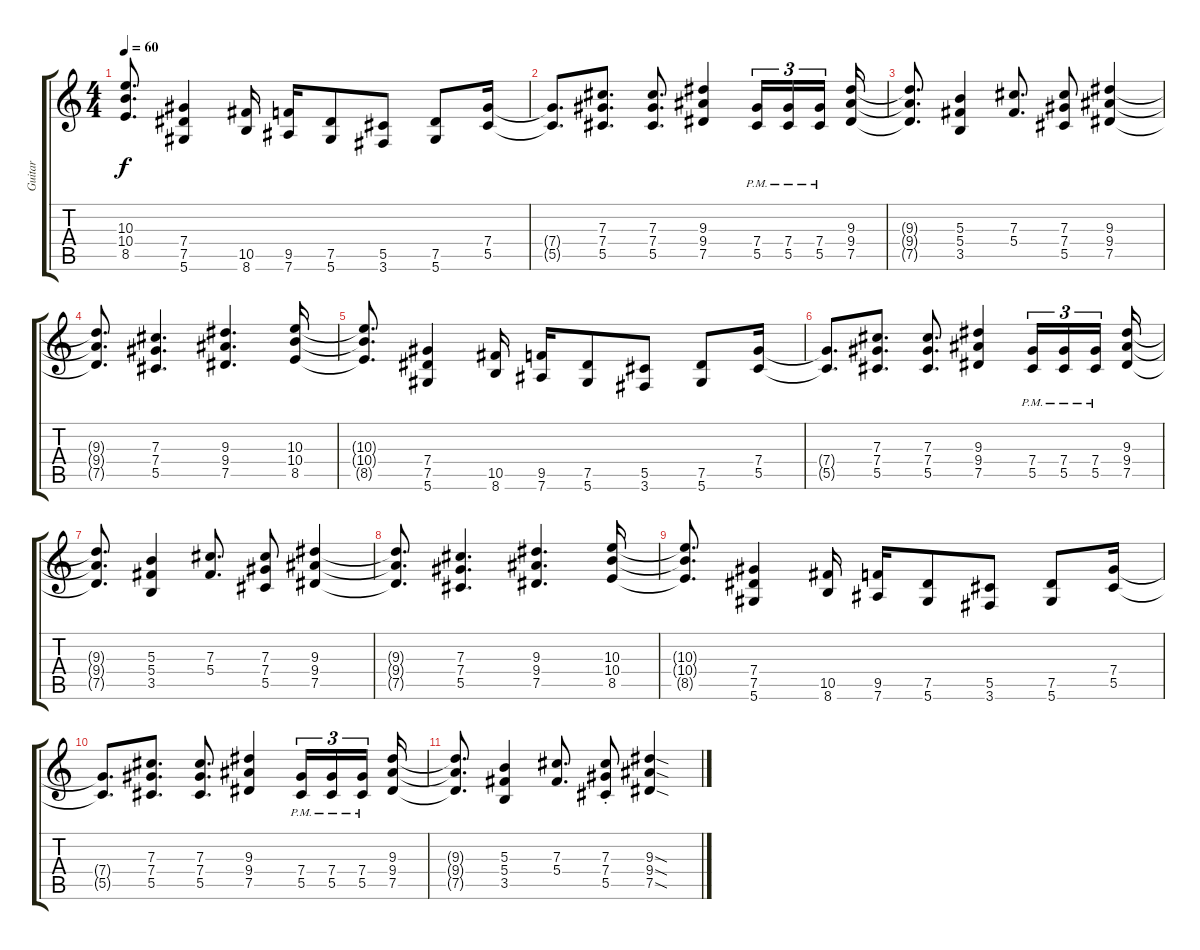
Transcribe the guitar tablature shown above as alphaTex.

\track ("Guitar" "Guitar") {instrument distortionguitar}
\staff {score tabs}
\tuning (Eb4 Bb3 Gb3 Db3 Ab2 Eb2) {hide}
\ts (4 4)
\tempo 60
\clef g2
\ks c
(10.3{t} 10.4{t} 8.5{t}).8{d dy f} (7.4 7.5 5.6).4 (10.5 8.6).16 (9.5 7.6).16 (7.5 5.6).8 (5.5 3.6).8 (7.5 5.6).8 (7.4 5.5).16 |
(7.4{t} 5.5{t}).8{d} (7.3 7.4 5.5).8{d} (7.3 7.4 5.5).8{d} (9.3 9.4 7.5).4 (7.4{pm} 5.5{pm}).16{tu (3 2)} (7.4{pm} 5.5{pm}).16{tu (3 2)} (7.4{pm} 5.5{pm}).16{tu (3 2) beam splitsecondary} (9.3 9.4 7.5).16 |
(9.3{t} 9.4{t} 7.5{t}).8{d} (5.3 5.4 3.5).4 (7.3 5.4).8{d} (7.3 7.4 5.5).8 (9.3 9.4 7.5).4 |
(9.3{t} 9.4{t} 7.5{t}).8{d} (7.3 7.4 5.5).4{d} (9.3 9.4 7.5).4{d} (10.3 10.4 8.5).16 |
(10.3{t} 10.4{t} 8.5{t}).8{d} (7.4 7.5 5.6).4 (10.5 8.6).16 (9.5 7.6).16 (7.5 5.6).8 (5.5 3.6).8 (7.5 5.6).8 (7.4 5.5).16 |
(7.4{t} 5.5{t}).8{d} (7.3 7.4 5.5).8{d} (7.3 7.4 5.5).8{d} (9.3 9.4 7.5).4 (7.4{pm} 5.5{pm}).16{tu (3 2)} (7.4{pm} 5.5{pm}).16{tu (3 2)} (7.4{pm} 5.5{pm}).16{tu (3 2) beam splitsecondary} (9.3 9.4 7.5).16 |
(9.3{t} 9.4{t} 7.5{t}).8{d} (5.3 5.4 3.5).4 (7.3 5.4).8{d} (7.3 7.4 5.5).8 (9.3 9.4 7.5).4 |
(9.3{t} 9.4{t} 7.5{t}).8{d} (7.3 7.4 5.5).4{d} (9.3 9.4 7.5).4{d} (10.3 10.4 8.5).16 |
(10.3{t} 10.4{t} 8.5{t}).8{d} (7.4 7.5 5.6).4 (10.5 8.6).16 (9.5 7.6).16 (7.5 5.6).8 (5.5 3.6).8 (7.5 5.6).8 (7.4 5.5).16 |
(7.4{t} 5.5{t}).8{d} (7.3 7.4 5.5).8{d} (7.3 7.4 5.5).8{d} (9.3 9.4 7.5).4 (7.4{pm} 5.5{pm}).16{tu (3 2)} (7.4{pm} 5.5{pm}).16{tu (3 2)} (7.4{pm} 5.5{pm}).16{tu (3 2) beam splitsecondary} (9.3 9.4 7.5).16 |
(9.3{t} 9.4{t} 7.5{t}).8{d} (5.3 5.4 3.5).4 (7.3 5.4).8{d} (7.3{st} 7.4{st} 5.5{st}).8 (9.3{sod} 9.4{sod} 7.5{sod}).4
